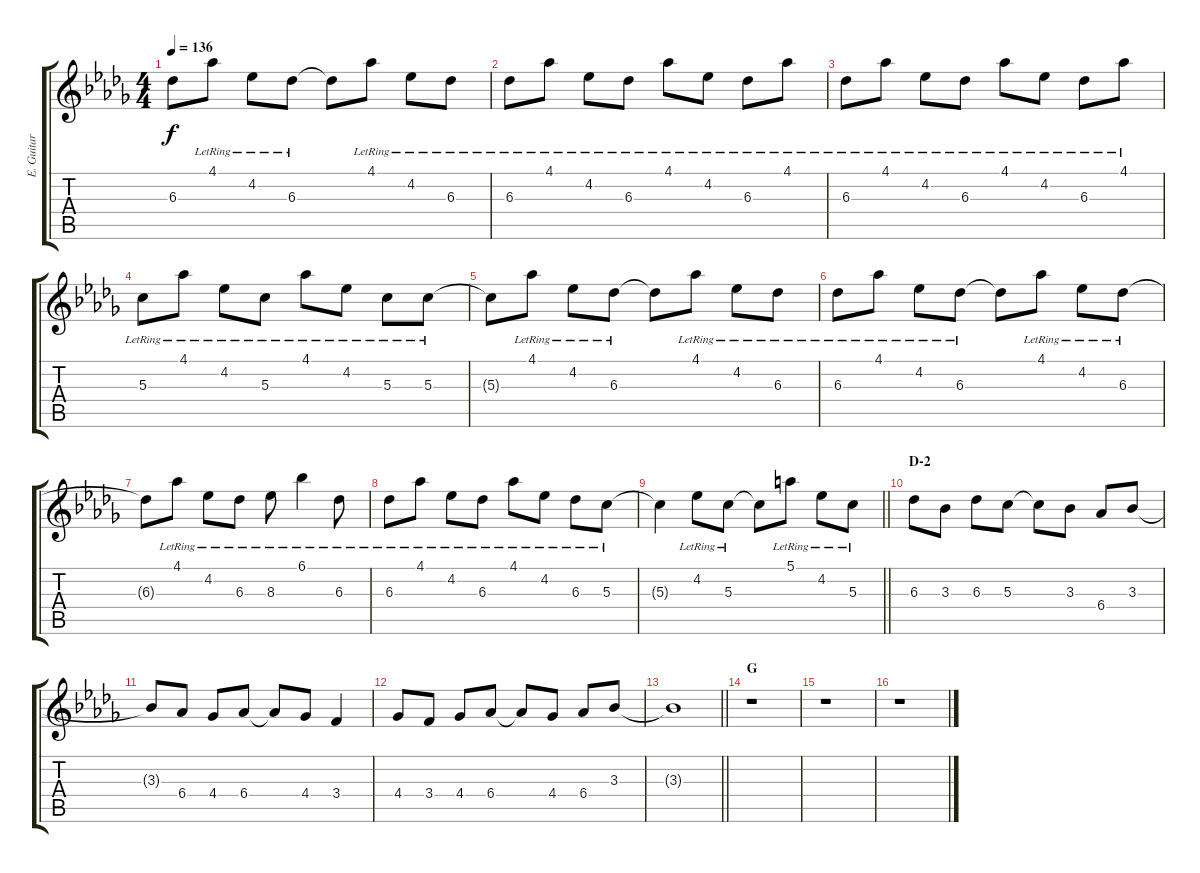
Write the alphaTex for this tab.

\track ("E. Guitar II" "E. Guitar ") {instrument electricguitarclean}
\staff {score tabs}
\tuning (E4 B3 G3 D3 A2 E2) {hide}
\ts (4 4)
\tempo 136
\clef g2
\ks db
6.3{t}.8{dy f} 4.1{lr}.8 4.2{lr}.8 6.3{lr}.8 6.3{t}.8 4.1{lr}.8 4.2{lr}.8 6.3{lr}.8 |
6.3{lr}.8 4.1{lr}.8 4.2{lr}.8 6.3{lr}.8 4.1{lr}.8 4.2{lr}.8 6.3{lr}.8 4.1{lr}.8 |
6.3{lr}.8 4.1{lr}.8 4.2{lr}.8 6.3{lr}.8 4.1{lr}.8 4.2{lr}.8 6.3{lr}.8 4.1{lr}.8 |
5.3{lr}.8 4.1{lr}.8 4.2{lr}.8 5.3{lr}.8 4.1{lr}.8 4.2{lr}.8 5.3{lr}.8 5.3{lr}.8 |
5.3{t}.8 4.1{lr}.8 4.2{lr}.8 6.3{lr}.8 6.3{t}.8 4.1{lr}.8 4.2{lr}.8 6.3{lr}.8 |
6.3{lr}.8 4.1{lr}.8 4.2{lr}.8 6.3{lr}.8 6.3{t}.8 4.1{lr}.8 4.2{lr}.8 6.3{lr}.8 |
6.3{t}.8 4.1{lr}.8 4.2{lr}.8 6.3{lr}.8 8.3{lr}.8 6.1{lr}.4 6.3{lr}.8 |
6.3{lr}.8 4.1{lr}.8 4.2{lr}.8 6.3{lr}.8 4.1{lr}.8 4.2{lr}.8 6.3{lr}.8 5.3{lr}.8 |
\barLineRight lightlight
5.3{t}.4 4.2{lr}.8 5.3{lr}.8 5.3{t}.8 5.1{lr}.8 4.2{lr}.8 5.3{lr}.8 |
\section ("" "D-2")
6.3.8 3.3.8 6.3.8 5.3.8 5.3{t}.8 3.3.8 6.4.8 3.3.8 |
3.3{t}.8 6.4.8 4.4.8 6.4.8 6.4{t}.8 4.4.8 3.4.4 |
4.4.8 3.4.8 4.4.8 6.4.8 6.4{t}.8 4.4.8 6.4.8 3.3.8 |
\barLineRight lightlight
3.3{t}.1 |
\section ("" "G")
r.1 |
r.1 |
r.1
